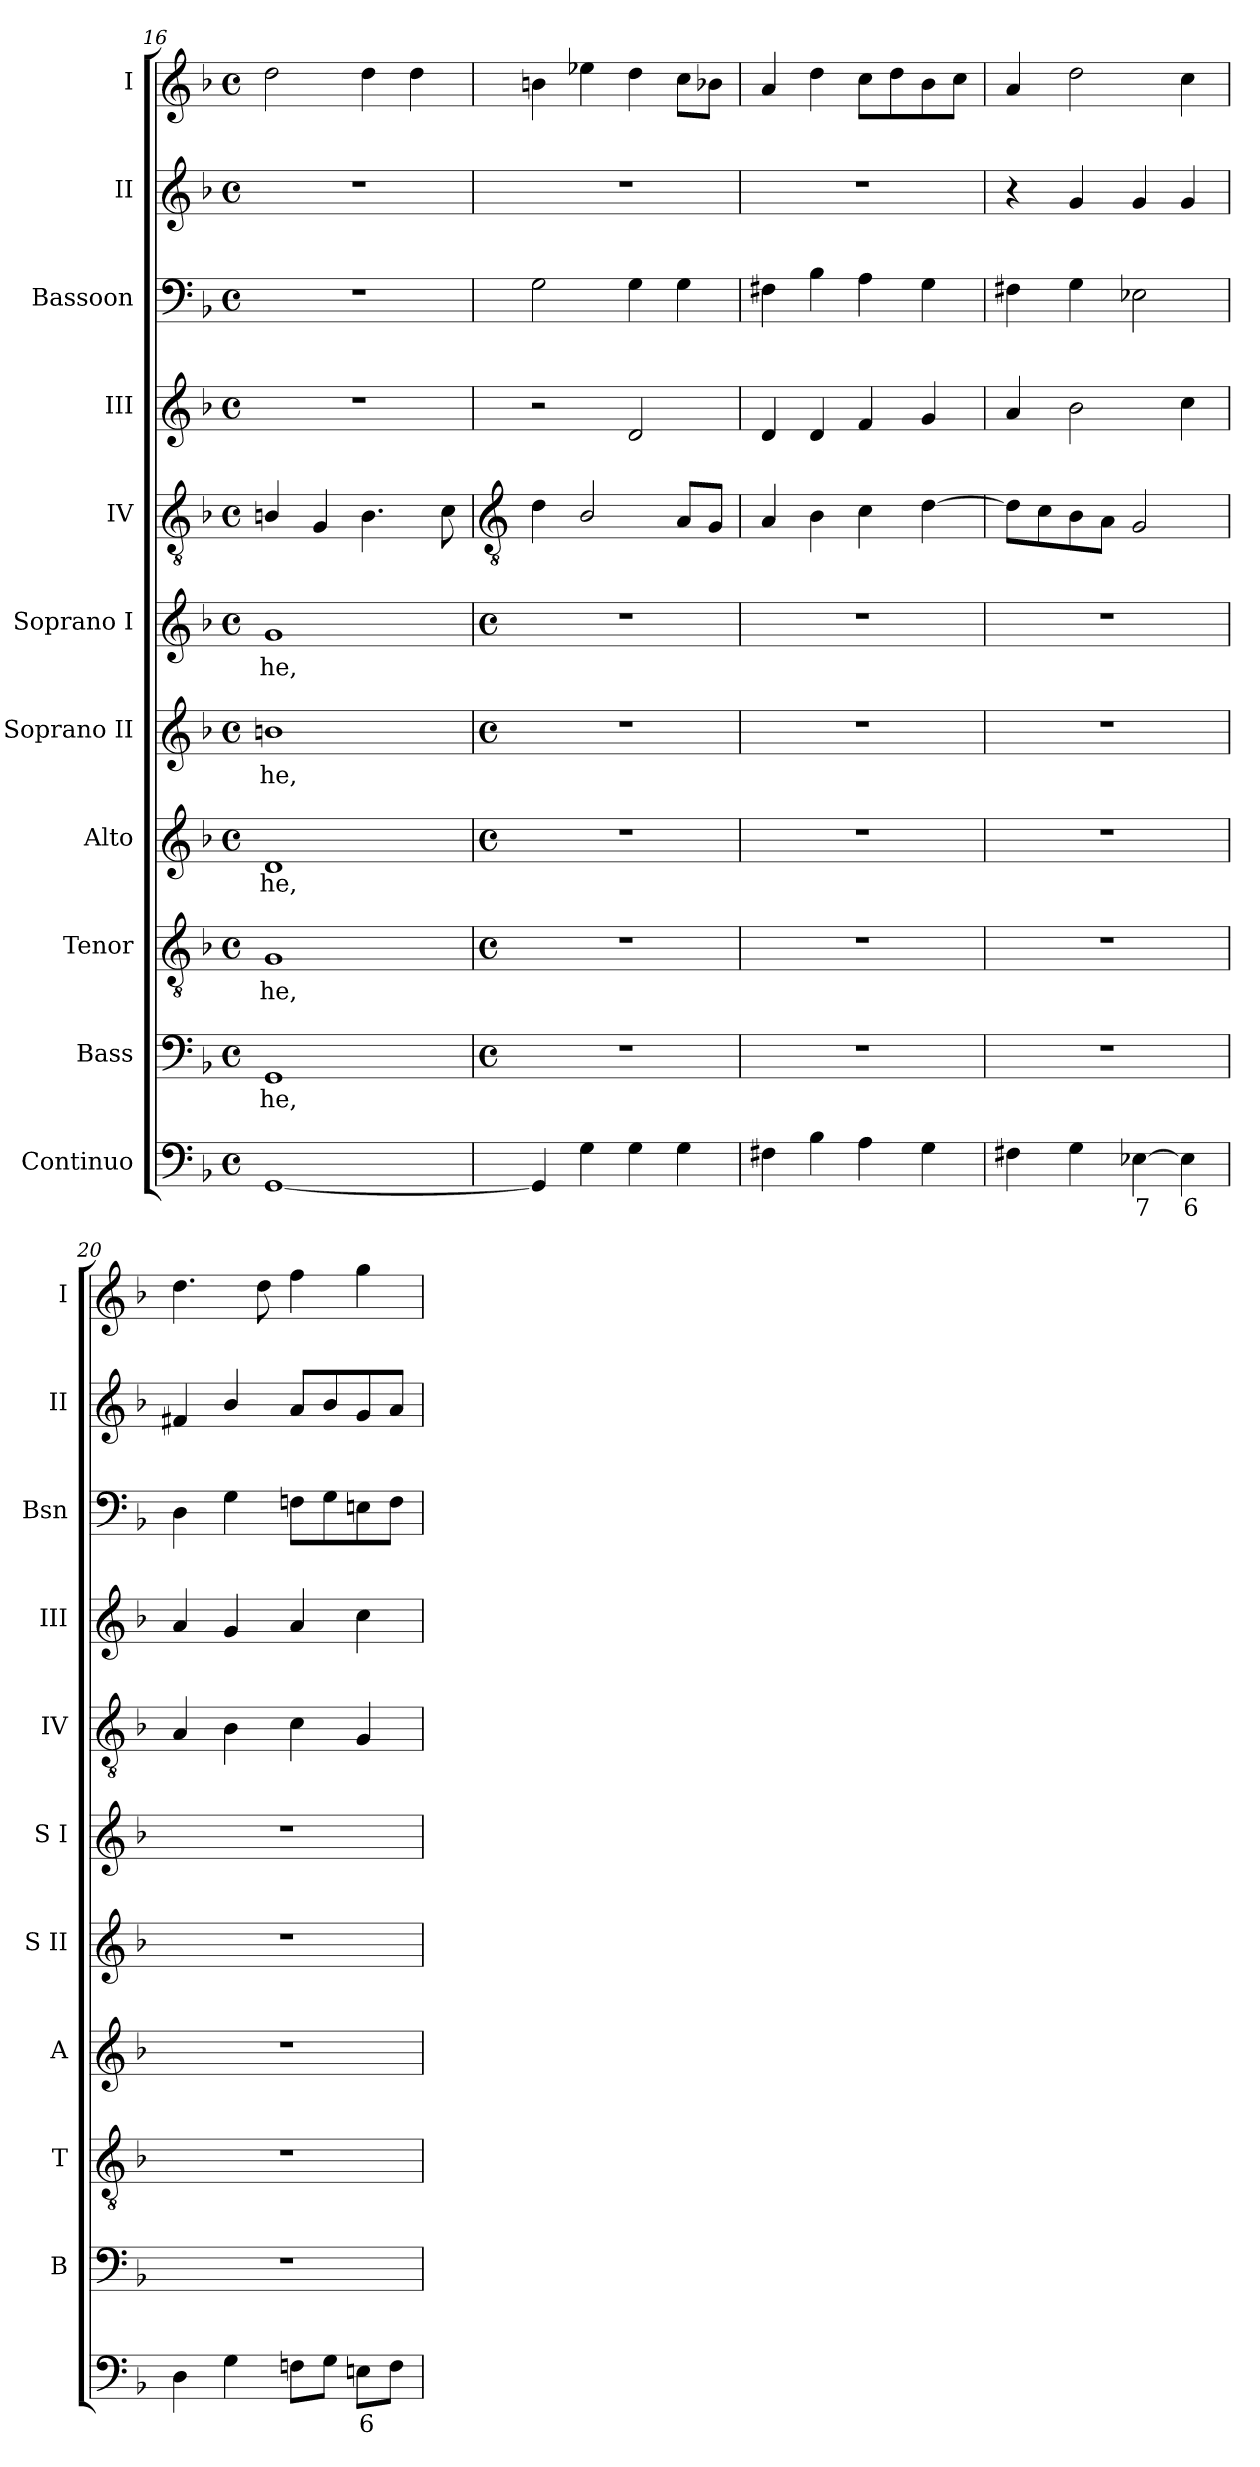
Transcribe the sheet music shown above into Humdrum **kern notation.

**kern	**text	**kern	**text	**kern	**text	**kern	**text	**kern	**text	**kern	**text	**kern	**kern	**kern	**kern	**kern
*part11	*part11	*part10	*part10	*part9	*part9	*part8	*part8	*part7	*part7	*part6	*part6	*part5	*part4	*part3	*part2	*part1
*staff11	*staff11	*staff10	*staff10	*staff9	*staff9	*staff8	*staff8	*staff7	*staff7	*staff6	*staff6	*staff5	*staff4	*staff3	*staff2	*staff1
*I"Continuo	*	*I"Bass	*	*I"Tenor	*	*I"Alto	*	*I"Soprano II	*	*I"Soprano I	*	*I"IV	*I"III	*I"Bassoon	*I"II	*I"I
*	*	*I'B	*	*I'T	*	*I'A	*	*I'S II	*	*I'S I	*	*I'IV	*I'III	*I'Bsn	*I'II	*I'I
*clefF4	*	*clefF4	*	*clefGv2	*	*clefG2	*	*clefG2	*	*clefG2	*	*clefGv2	*clefG2	*clefF4	*clefG2	*clefG2
*k[b-]	*	*k[b-]	*	*k[b-]	*	*k[b-]	*	*k[b-]	*	*k[b-]	*	*k[b-]	*k[b-]	*k[b-]	*k[b-]	*k[b-]
*F:	*	*F:	*	*F:	*	*F:	*	*F:	*	*F:	*	*F:	*F:	*F:	*F:	*F:
*M4/4	*	*M4/4	*	*M4/4	*	*M4/4	*	*M4/4	*	*M4/4	*	*M4/4	*M4/4	*M4/4	*M4/4	*M4/4
*met(c)	*	*met(c)	*	*met(c)	*	*met(c)	*	*met(c)	*	*met(c)	*	*met(c)	*met(c)	*met(c)	*met(c)	*met(c)
=16	=16	=16	=16	=16	=16	=16	=16	=16	=16	=16	=16	=16	=16	=16	=16	=16
!	!	!	!LO:LY:b	!	!LO:LY:b	!	!LO:LY:b	!	!LO:LY:b	!	!LO:LY:b	!	!	!	!	!
[1GG	.	1GG	he,	1G	he,	1d	-he,	1bn	he,	1g	he,	4Bn/	1r	1r	1r	2dd
.	.	.	.	.	.	.	.	.	.	.	.	4G	.	.	.	.
.	.	.	.	.	.	.	.	.	.	.	.	4.B	.	.	.	4dd
.	.	.	.	.	.	.	.	.	.	.	.	.	.	.	.	4dd
.	.	.	.	.	.	.	.	.	.	.	.	8c	.	.	.	.
!!LO:LB:g=z
=17	=17	=17	=17	=17	=17	=17	=17	=17	=17	=17	=17	=17	=17	=17	=17	=17
*	*	*	*	*	*	*	*	*	*	*	*	*clefGv2	*	*	*	*
*	*	*M4/4	*	*M4/4	*	*M4/4	*	*M4/4	*	*M4/4	*	*	*	*	*	*
*	*	*met(c)	*	*met(c)	*	*met(c)	*	*met(c)	*	*met(c)	*	*	*	*	*	*
4GG]	.	1r	.	1r	.	1r	.	1r	.	1r	.	4d	2r	2G	1r	4bn
4G	.	.	.	.	.	.	.	.	.	.	.	2B-/	.	.	.	4ee-X
4G	.	.	.	.	.	.	.	.	.	.	.	.	2d	4G	.	4dd
4G	.	.	.	.	.	.	.	.	.	.	.	8AL	.	4G	.	8ccL
.	.	.	.	.	.	.	.	.	.	.	.	8GJ	.	.	.	8b-XJ
=18	=18	=18	=18	=18	=18	=18	=18	=18	=18	=18	=18	=18	=18	=18	=18	=18
4F#X	.	1r	.	1r	.	1r	.	1r	.	1r	.	4A	4d	4F#X	1r	4a
4B-	.	.	.	.	.	.	.	.	.	.	.	4B-	4d	4B-	.	4dd
4A	.	.	.	.	.	.	.	.	.	.	.	4c	4f	4A	.	8ccL
.	.	.	.	.	.	.	.	.	.	.	.	.	.	.	.	8dd
4G	.	.	.	.	.	.	.	.	.	.	.	[4d	4g	4G	.	8b-
.	.	.	.	.	.	.	.	.	.	.	.	.	.	.	.	8ccJ
=19	=19	=19	=19	=19	=19	=19	=19	=19	=19	=19	=19	=19	=19	=19	=19	=19
4F#X	.	1r	.	1r	.	1r	.	1r	.	1r	.	8dL]	4a	4F#X	4r	4a
.	.	.	.	.	.	.	.	.	.	.	.	8c	.	.	.	.
4G	.	.	.	.	.	.	.	.	.	.	.	8B-	2b-	4G	4g	2dd
.	.	.	.	.	.	.	.	.	.	.	.	8AJ	.	.	.	.
!	!LO:LY:b	!	!	!	!	!	!	!	!	!	!	!	!	!	!	!
[4E-X	7	.	.	.	.	.	.	.	.	.	.	2G	.	2E-X	4g	.
!	!LO:LY:b	!	!	!	!	!	!	!	!	!	!	!	!	!	!	!
4E-]	6	.	.	.	.	.	.	.	.	.	.	.	4cc	.	4g	4cc
=20	=20	=20	=20	=20	=20	=20	=20	=20	=20	=20	=20	=20	=20	=20	=20	=20
4D	.	1r	.	1r	.	1r	.	1r	.	1r	.	4A	4a	4D	4f#X	4.dd
4G	.	.	.	.	.	.	.	.	.	.	.	4B-	4g	4G	4b-/	.
.	.	.	.	.	.	.	.	.	.	.	.	.	.	.	.	8dd
8FnL	.	.	.	.	.	.	.	.	.	.	.	4c	4a	8FnL	8aL	4ff
8GJ	.	.	.	.	.	.	.	.	.	.	.	.	.	8G	8b-	.
!	!LO:LY:b	!	!	!	!	!	!	!	!	!	!	!	!	!	!	!
8EnL	6	.	.	.	.	.	.	.	.	.	.	4G	4cc	8En	8g	4gg
8FJ	.	.	.	.	.	.	.	.	.	.	.	.	.	8FJ	8aJ	.
=	=	=	=	=	=	=	=	=	=	=	=	=	=	=	=	=
*-	*-	*-	*-	*-	*-	*-	*-	*-	*-	*-	*-	*-	*-	*-	*-	*-
